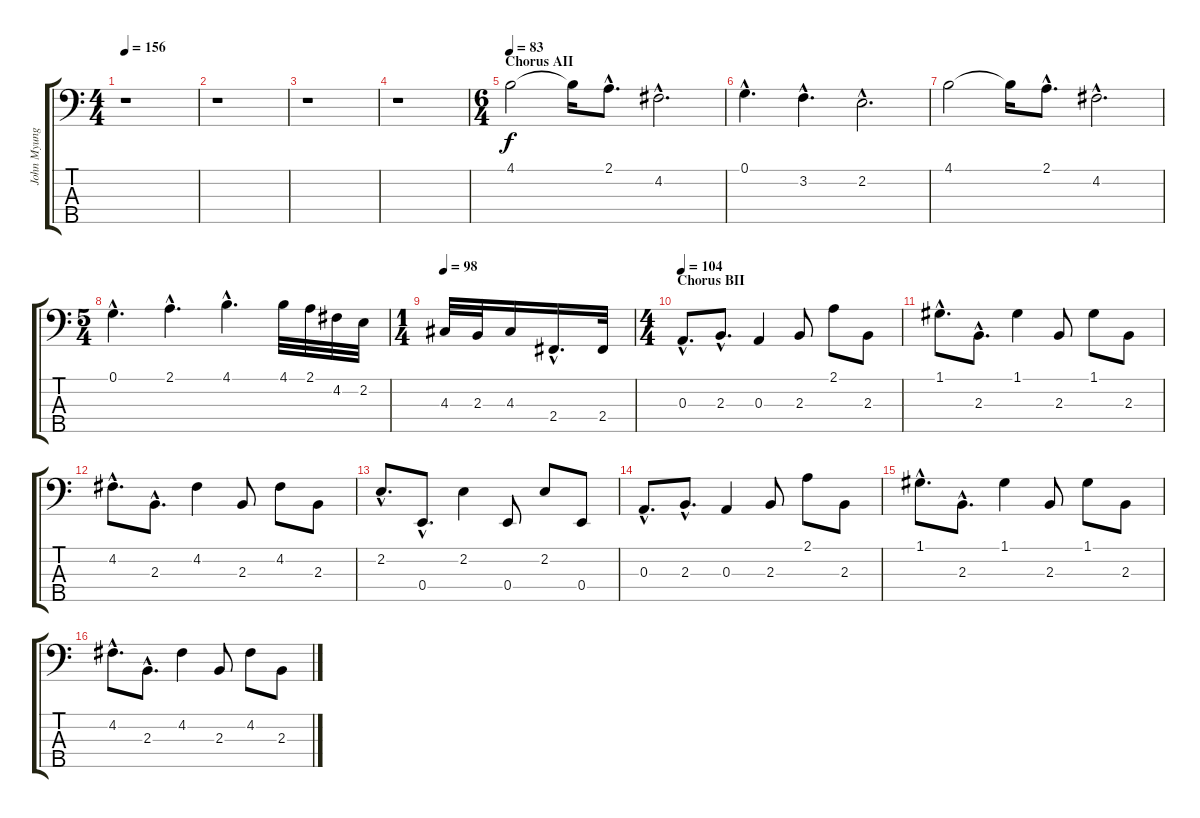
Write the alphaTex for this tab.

\track ("John Myung" "John Myung") {instrument electricbassfinger}
\staff {score tabs}
\tuning (G2 D2 A1 E1 B0) {hide}
\ts (4 4)
\tempo 156
\clef f4
\ks c
r.1{dy f} |
r.1 |
r.1 |
r.1 |
\ts (6 4)
\section ("" "Chorus AII")
\tempo 83
4.1.2 4.1{t}.16 2.1{hac}.8{d} 4.2{hac}.2{d} |
0.1{hac}.4{d} 3.2{hac}.4{d} 2.2{hac}.2{d} |
4.1.2 4.1{t}.16 2.1{hac}.8{d} 4.2{hac}.2{d} |
\ts (5 4)
0.1{hac}.4{d} 2.1{hac}.4{d} 4.1{hac}.4{d} 4.1.32 2.1.32 4.2.32 2.2.32 |
\ts (1 4)
\tempo 98
4.3.32 2.3.32 4.3.16 2.4{hac}.16{d} 2.4.32 |
\ts (4 4)
\section ("" "Chorus BII")
\tempo 104
0.3{hac}.8{d} 2.3{hac}.8{d} 0.3.4 2.3.8 2.1.8 2.3.8 |
1.1{hac}.8{d} 2.3{hac}.8{d} 1.1.4 2.3.8 1.1.8 2.3.8 |
4.2{hac}.8{d} 2.3{hac}.8{d} 4.2.4 2.3.8 4.2.8 2.3.8 |
2.2{hac}.8{d} 0.4{hac}.8{d} 2.2.4 0.4.8 2.2.8 0.4.8 |
0.3{hac}.8{d} 2.3{hac}.8{d} 0.3.4 2.3.8 2.1.8 2.3.8 |
1.1{hac}.8{d} 2.3{hac}.8{d} 1.1.4 2.3.8 1.1.8 2.3.8 |
4.2{hac}.8{d} 2.3{hac}.8{d} 4.2.4 2.3.8 4.2.8 2.3.8
